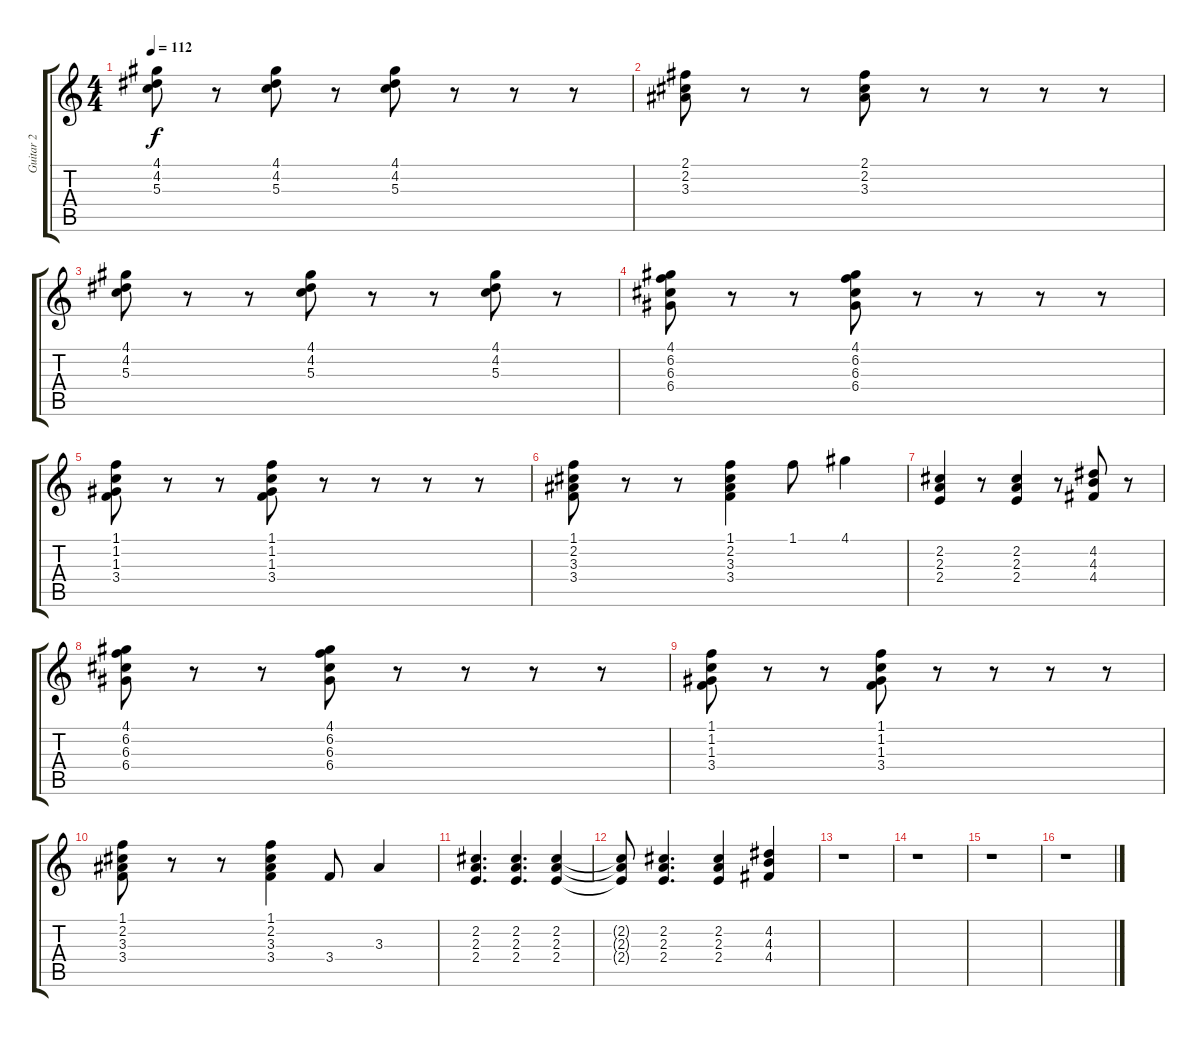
\track ("Guitar 2" "Guitar 2") {instrument overdrivenguitar}
\staff {score tabs}
\tuning (E4 B3 G3 D3 A2 E2) {hide}
\ts (4 4)
\tempo 112
\clef g2
\ks c
(4.1 4.2 5.3).8{dy f} r.8 (4.1 4.2 5.3).8 r.8 (4.1 4.2 5.3).8 r.8 r.8 r.8 |
(2.1 2.2 3.3).8 r.8 r.8 (2.1 2.2 3.3).8 r.8 r.8 r.8 r.8 |
(4.1 4.2 5.3).8 r.8 r.8 (4.1 4.2 5.3).8 r.8 r.8 (4.1 4.2 5.3).8 r.8 |
(4.1 6.2 6.3 6.4).8 r.8 r.8 (4.1 6.2 6.3 6.4).8 r.8 r.8 r.8 r.8 |
(1.1 1.2 1.3 3.4).8 r.8 r.8 (1.1 1.2 1.3 3.4).8 r.8 r.8 r.8 r.8 |
(1.1 2.2 3.3 3.4).8 r.8 r.8 (1.1 2.2 3.3 3.4).4 1.1.8 4.1.4 |
(2.2 2.3 2.4).4 r.8 (2.2 2.3 2.4).4 r.8 (4.2 4.3 4.4).8 r.8 |
(4.1 6.2 6.3 6.4).8 r.8 r.8 (4.1 6.2 6.3 6.4).8 r.8 r.8 r.8 r.8 |
(1.1 1.2 1.3 3.4).8 r.8 r.8 (1.1 1.2 1.3 3.4).8 r.8 r.8 r.8 r.8 |
(1.1 2.2 3.3 3.4).8 r.8 r.8 (1.1 2.2 3.3 3.4).4 3.4.8 3.3.4 |
(2.2 2.3 2.4).4{d} (2.2 2.3 2.4).4{d} (2.2 2.3 2.4).4 |
(2.2{t} 2.3{t} 2.4{t}).8 (2.2 2.3 2.4).4{d} (2.2 2.3 2.4).4 (4.2 4.3 4.4).4 |
r.1 |
r.1 |
r.1 |
r.1
